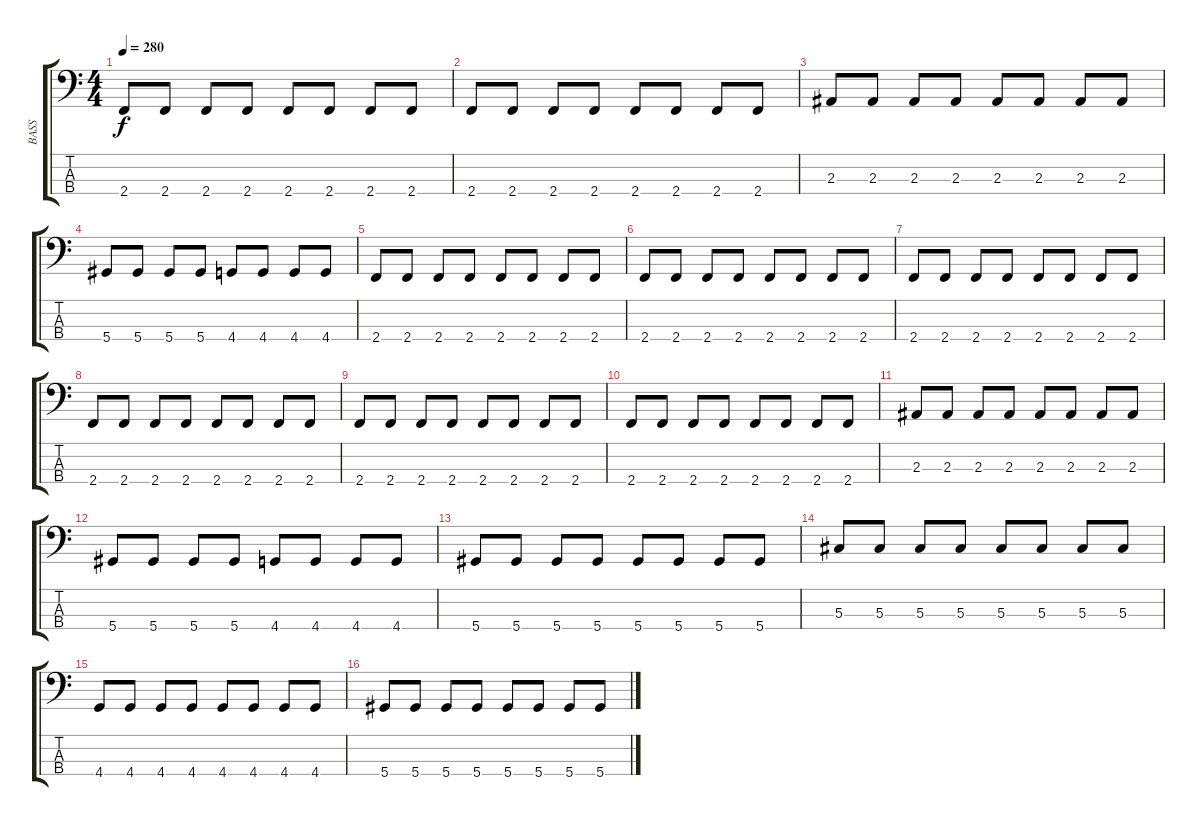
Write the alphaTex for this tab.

\track ("BASS" "BASS") {instrument electricbassfinger}
\staff {score tabs}
\tuning (Gb2 Db2 Ab1 Eb1) {hide}
\ts (4 4)
\tempo 280
\clef f4
\ks c
2.4.8{dy f} 2.4.8 2.4.8 2.4.8 2.4.8 2.4.8 2.4.8 2.4.8 |
2.4.8 2.4.8 2.4.8 2.4.8 2.4.8 2.4.8 2.4.8 2.4.8 |
2.3.8 2.3.8 2.3.8 2.3.8 2.3.8 2.3.8 2.3.8 2.3.8 |
5.4.8 5.4.8 5.4.8 5.4.8 4.4.8 4.4.8 4.4.8 4.4.8 |
2.4.8 2.4.8 2.4.8 2.4.8 2.4.8 2.4.8 2.4.8 2.4.8 |
2.4.8 2.4.8 2.4.8 2.4.8 2.4.8 2.4.8 2.4.8 2.4.8 |
2.4.8 2.4.8 2.4.8 2.4.8 2.4.8 2.4.8 2.4.8 2.4.8 |
2.4.8 2.4.8 2.4.8 2.4.8 2.4.8 2.4.8 2.4.8 2.4.8 |
2.4.8 2.4.8 2.4.8 2.4.8 2.4.8 2.4.8 2.4.8 2.4.8 |
2.4.8 2.4.8 2.4.8 2.4.8 2.4.8 2.4.8 2.4.8 2.4.8 |
2.3.8 2.3.8 2.3.8 2.3.8 2.3.8 2.3.8 2.3.8 2.3.8 |
5.4.8 5.4.8 5.4.8 5.4.8 4.4.8 4.4.8 4.4.8 4.4.8 |
5.4.8 5.4.8 5.4.8 5.4.8 5.4.8 5.4.8 5.4.8 5.4.8 |
5.3.8 5.3.8 5.3.8 5.3.8 5.3.8 5.3.8 5.3.8 5.3.8 |
4.4.8 4.4.8 4.4.8 4.4.8 4.4.8 4.4.8 4.4.8 4.4.8 |
5.4.8 5.4.8 5.4.8 5.4.8 5.4.8 5.4.8 5.4.8 5.4.8
